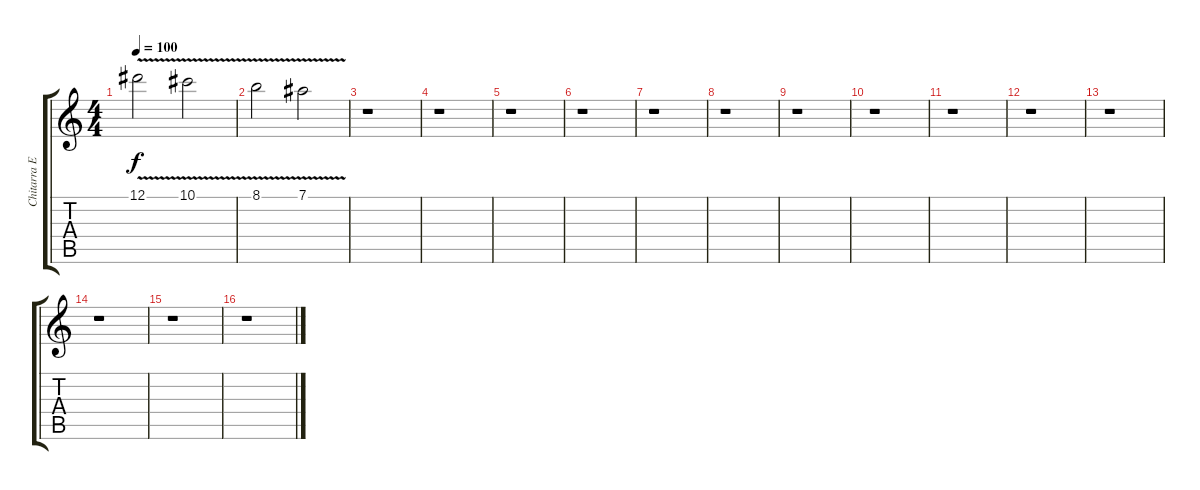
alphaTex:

\track ("Chitarra Elettrica" "Chitarra E") {instrument overdrivenguitar}
\staff {score tabs}
\tuning (Eb4 Bb3 Gb3 Db3 Ab2 Eb2) {hide}
\ts (4 4)
\tempo 100
\clef g2
\ks c
12.1{v}.2{dy f} 10.1{v}.2 |
8.1{v}.2 7.1{v}.2 |
r.1 |
r.1 |
r.1 |
r.1 |
r.1 |
r.1 |
r.1 |
r.1 |
r.1 |
r.1 |
r.1 |
r.1 |
r.1 |
r.1
